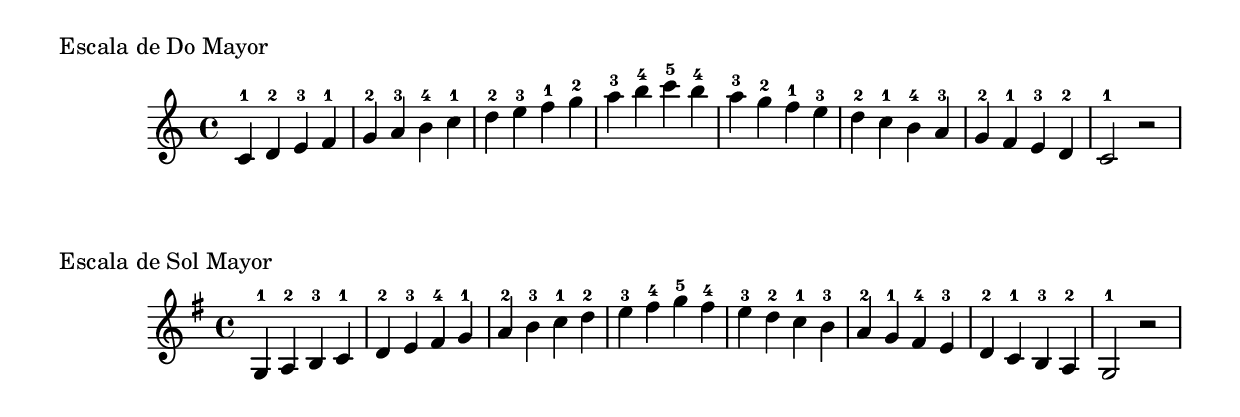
\version "2.10.13"
\include "espanol.ly"

doMayor = \relative do'{
  do4-1 re-2 mi-3 fa-1 sol-2 la-3 si-4 do-1 re-2 mi-3 fa-1 sol-2 la-3 si-4 do-5
  si-4 la-3 sol-2 fa-1 mi-3 re-2 do-1 si-4 la-3 sol-2 fa-1 mi-3 re-2 do2-1 r
}

solMayor = \relative do'{
  \key sol \major
  sol4-1 la-2 si-3 do-1 re-2 mi-3 fas-4 sol-1 la-2 si-3 do-1 re-2 mi-3 fas-4 sol-5
  fas-4 mi-3 re-2 do-1 si-3 la-2 sol-1 fas-4 mi-3 re-2 do-1 si-3 la-2 sol2-1 r
}

\book {
  \header { }
  \score {
    \doMayor
    \header { piece = "Escala de Do Mayor" }
  }
  
  \score {
    \solMayor
    \header { piece = "Escala de Sol Mayor" }
  }
}